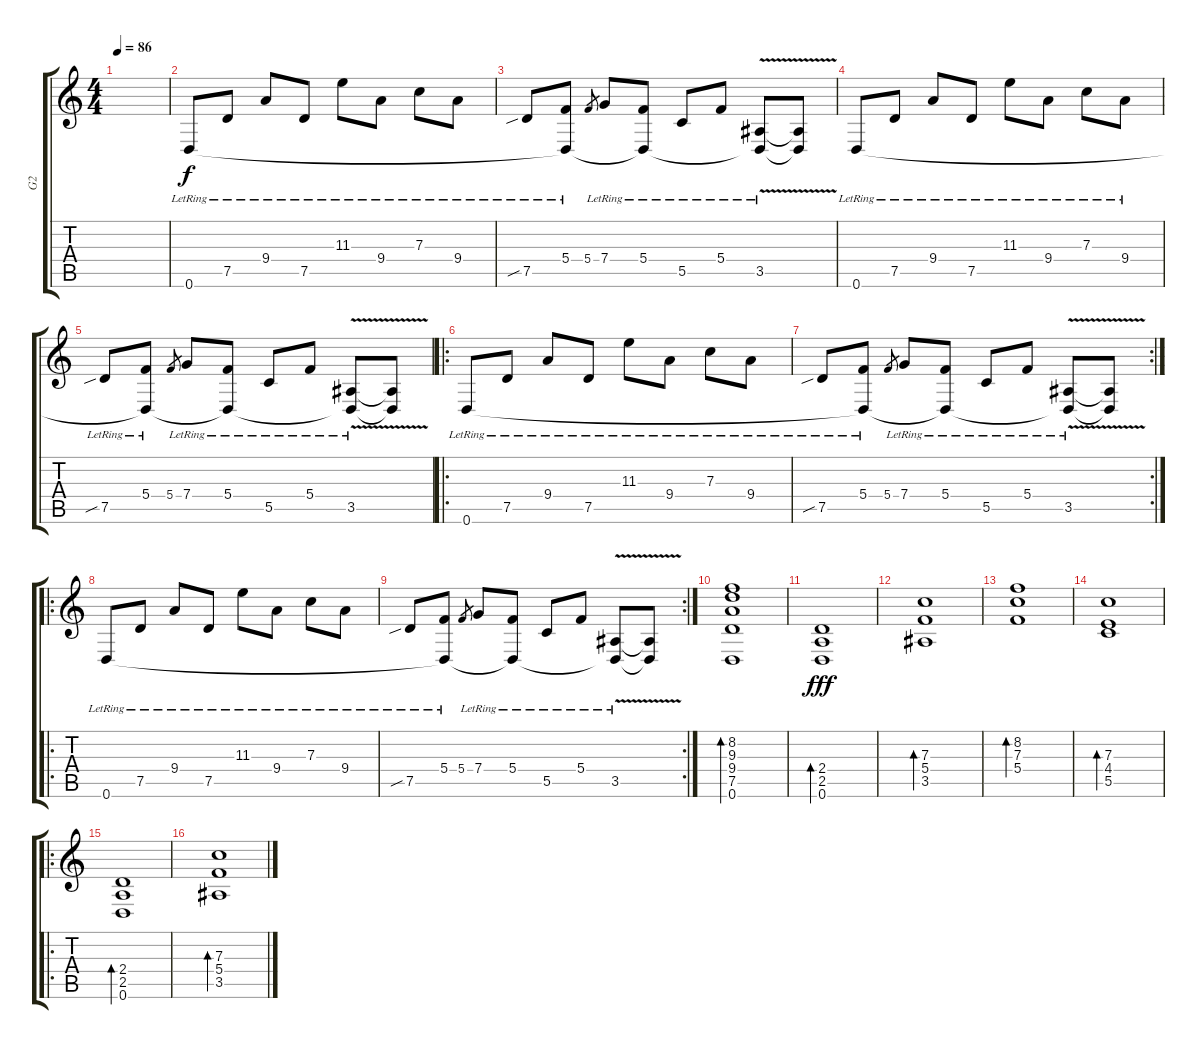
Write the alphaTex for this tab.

\track ("G2" "G2") {instrument electricguitarmuted}
\staff {score tabs}
\tuning (D4 A3 F3 C3 G2 D2) {hide}
\ts (4 4)
\tempo 86
\clef g2
\ks c
|
0.6{lr}.8 7.5{lr}.8 9.4{lr}.8 7.5{lr}.8 11.3{lr}.8 9.4{lr}.8 7.3{lr}.8 9.4{lr}.8 |
7.5{sib lr}.8 (5.4{lr} 0.6{t}).8 5.4.8{gr} 7.4{lr}.8 (5.4{lr} 0.6{t}).8 5.5{lr}.8 5.4{lr}.8 (3.5{v lr} 0.6{t}).8 (3.5{t} 0.6{t}).8 |
0.6{lr}.8 7.5{lr}.8 9.4{lr}.8 7.5{lr}.8 11.3{lr}.8 9.4{lr}.8 7.3{lr}.8 9.4{lr}.8 |
7.5{sib lr}.8 (5.4{lr} 0.6{t}).8 5.4.8{gr} 7.4{lr}.8 (5.4{lr} 0.6{t}).8 5.5{lr}.8 5.4{lr}.8 (3.5{v lr} 0.6{t}).8 (3.5{t} 0.6{t}).8 |
\ro
0.6{lr}.8 7.5{lr}.8 9.4{lr}.8 7.5{lr}.8 11.3{lr}.8 9.4{lr}.8 7.3{lr}.8 9.4{lr}.8 |
\rc 2
7.5{sib lr}.8 (5.4{lr} 0.6{t}).8 5.4.8{gr} 7.4{lr}.8 (5.4{lr} 0.6{t}).8 5.5{lr}.8 5.4{lr}.8 (3.5{v lr} 0.6{t}).8 (3.5{t} 0.6{t}).8 |
\ro
0.6{lr}.8 7.5{lr}.8 9.4{lr}.8 7.5{lr}.8 11.3{lr}.8 9.4{lr}.8 7.3{lr}.8 9.4{lr}.8 |
\rc 2
7.5{sib lr}.8 (5.4{lr} 0.6{t}).8 5.4.8{gr} 7.4{lr}.8 (5.4{lr} 0.6{t}).8 5.5{lr}.8 5.4{lr}.8 (3.5{v lr} 0.6{t}).8 (3.5{t} 0.6{t}).8 |
(8.2 9.3 9.4 7.5 0.6).1{bd 240} |
(2.4 2.5 0.6).1{bd 240 dy fff} |
(7.3 5.4 3.5).1{bd 240} |
(8.2 7.3 5.4).1{bd 240} |
(7.3 4.4 5.5).1{bd 240} |
\ro
(2.4 2.5 0.6).1{bd 240} |
(7.3 5.4 3.5).1{bd 240}
